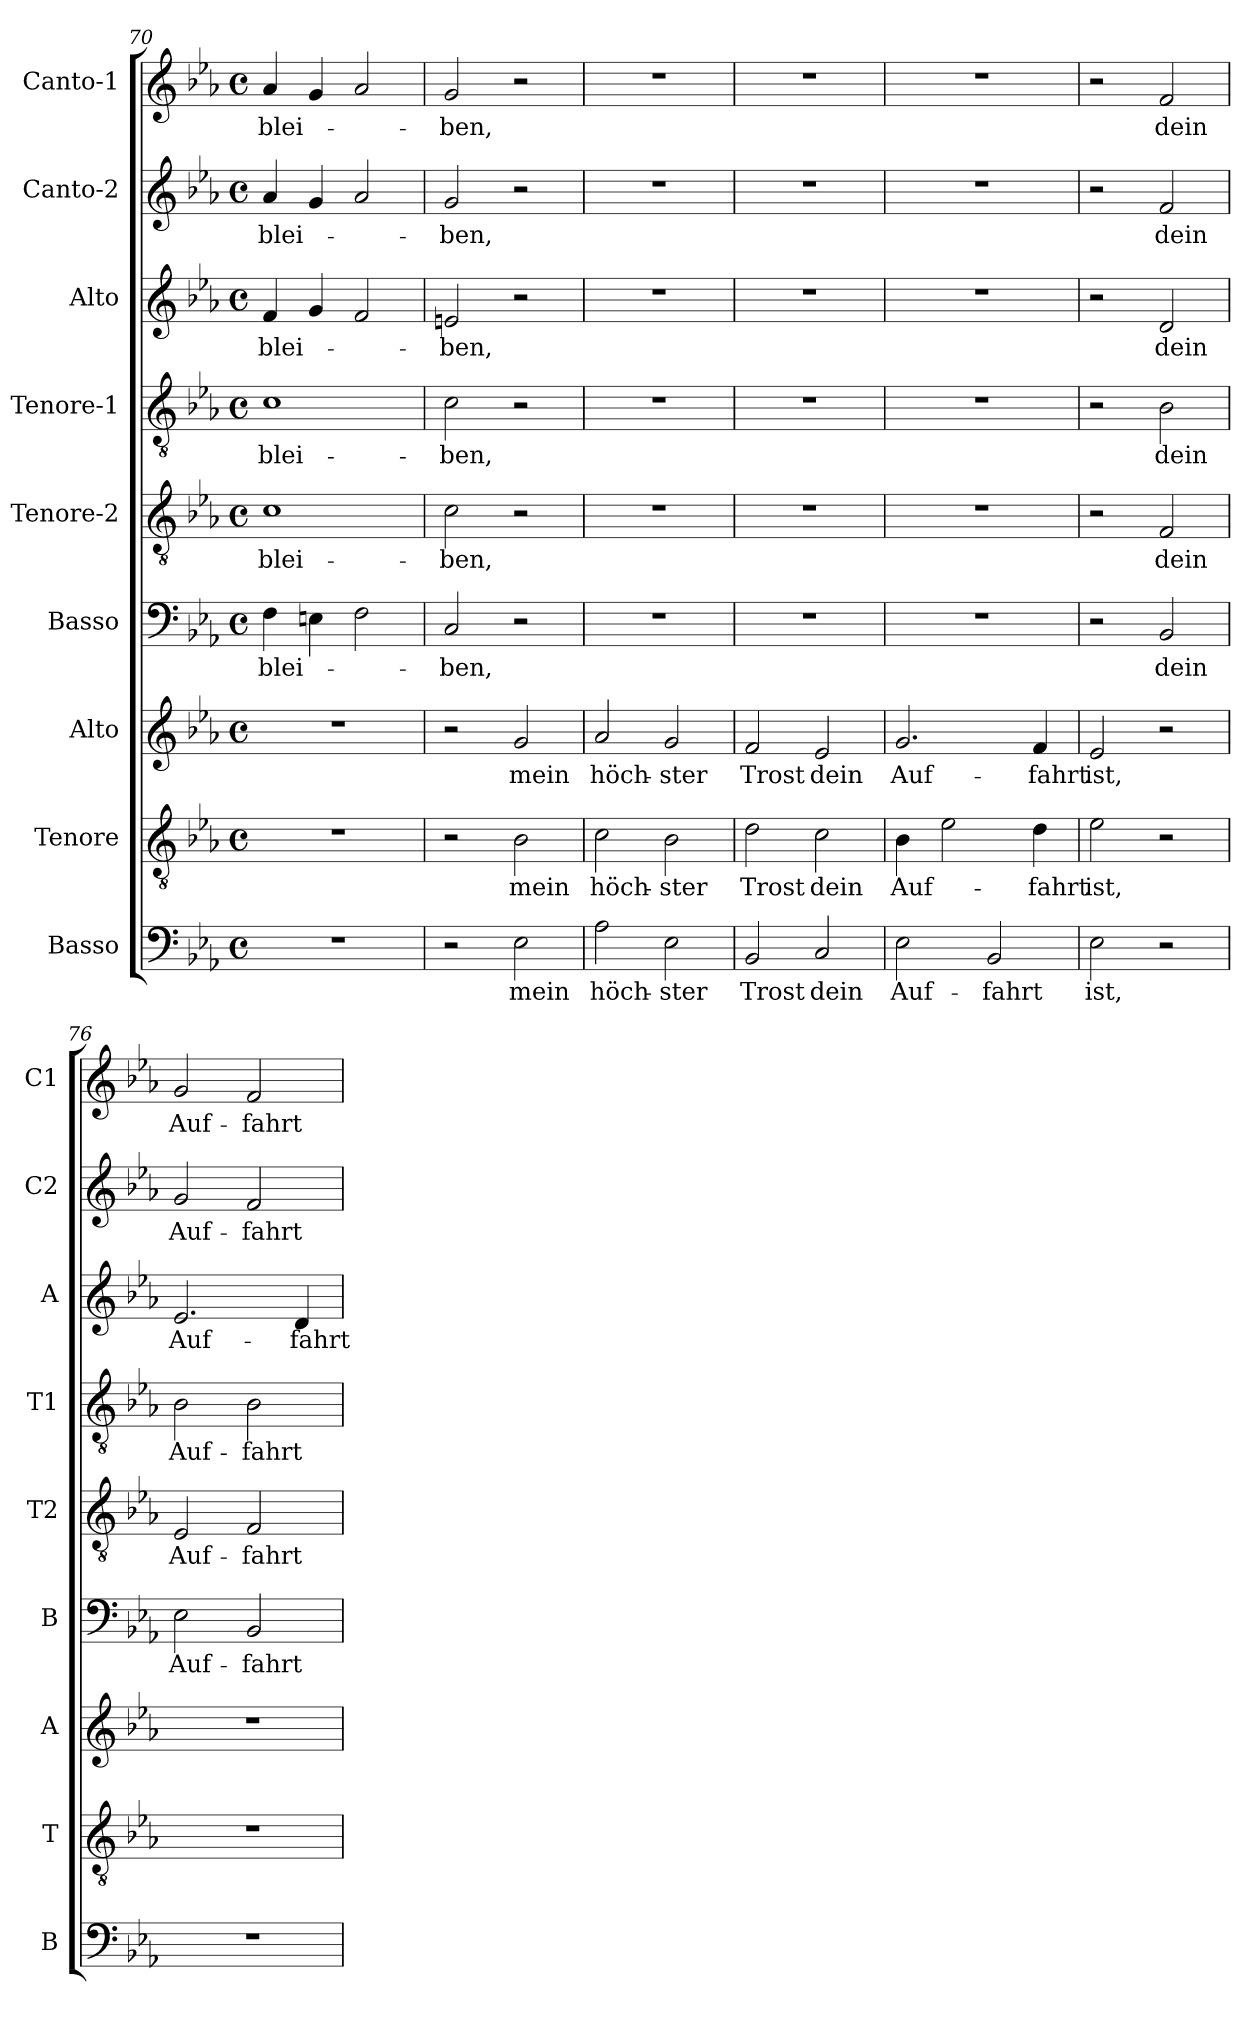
**kern	**text	**kern	**text	**kern	**text	**kern	**text	**kern	**text	**kern	**text	**kern	**text	**kern	**text	**kern	**text
*part9	*part9	*part8	*part8	*part7	*part7	*part6	*part6	*part5	*part5	*part4	*part4	*part3	*part3	*part2	*part2	*part1	*part1
*staff9	*staff9	*staff8	*staff8	*staff7	*staff7	*staff6	*staff6	*staff5	*staff5	*staff4	*staff4	*staff3	*staff3	*staff2	*staff2	*staff1	*staff1
*I"Basso	*	*I"Tenore	*	*I"Alto	*	*I"Basso	*	*I"Tenore-2	*	*I"Tenore-1	*	*I"Alto	*	*I"Canto-2	*	*I"Canto-1	*
*I'B	*	*I'T	*	*I'A	*	*I'B	*	*I'T2	*	*I'T1	*	*I'A	*	*I'C2	*	*I'C1	*
*clefF4	*	*clefGv2	*	*clefG2	*	*clefF4	*	*clefGv2	*	*clefGv2	*	*clefG2	*	*clefG2	*	*clefG2	*
*k[b-e-a-]	*	*k[b-e-a-]	*	*k[b-e-a-]	*	*k[b-e-a-]	*	*k[b-e-a-]	*	*k[b-e-a-]	*	*k[b-e-a-]	*	*k[b-e-a-]	*	*k[b-e-a-]	*
*E-:	*	*E-:	*	*E-:	*	*E-:	*	*E-:	*	*E-:	*	*E-:	*	*E-:	*	*E-:	*
*M4/4	*	*M4/4	*	*M4/4	*	*M4/4	*	*M4/4	*	*M4/4	*	*M4/4	*	*M4/4	*	*M4/4	*
*met(c)	*	*met(c)	*	*met(c)	*	*met(c)	*	*met(c)	*	*met(c)	*	*met(c)	*	*met(c)	*	*met(c)	*
=70	=70	=70	=70	=70	=70	=70	=70	=70	=70	=70	=70	=70	=70	=70	=70	=70	=70
!	!	!	!	!	!	!	!LO:LY:b	!	!LO:LY:b	!	!LO:LY:b	!	!LO:LY:b	!	!LO:LY:b	!	!LO:LY:b
1r	.	1r	.	1r	.	4F\	blei-	1c	blei-	1c	blei-	4f/	blei-	4a-/	blei-	4a-/	blei-
.	.	.	.	.	.	4En\	.	.	.	.	.	4g/	.	4g/	.	4g/	.
.	.	.	.	.	.	2F\	.	.	.	.	.	2f/	.	2a-/	.	2a-/	.
=71	=71	=71	=71	=71	=71	=71	=71	=71	=71	=71	=71	=71	=71	=71	=71	=71	=71
!	!	!	!	!	!	!	!LO:LY:b	!	!LO:LY:b	!	!LO:LY:b	!	!LO:LY:b	!	!LO:LY:b	!	!LO:LY:b
2r	.	2r	.	2r	.	2C/	-ben,	2c\	-ben,	2c\	-ben,	2en/	-ben,	2g/	-ben,	2g/	-ben,
!	!LO:LY:b	!	!LO:LY:b	!	!LO:LY:b	!	!	!	!	!	!	!	!	!	!	!	!
2E-\	mein	2B-\	mein	2g/	mein	2r	.	2r	.	2r	.	2r	.	2r	.	2r	.
=72	=72	=72	=72	=72	=72	=72	=72	=72	=72	=72	=72	=72	=72	=72	=72	=72	=72
!	!LO:LY:b	!	!LO:LY:b	!	!LO:LY:b	!	!	!	!	!	!	!	!	!	!	!	!
2A-\	höch-	2c\	höch-	2a-/	höch-	1r	.	1r	.	1r	.	1r	.	1r	.	1r	.
!	!LO:LY:b	!	!LO:LY:b	!	!LO:LY:b	!	!	!	!	!	!	!	!	!	!	!	!
2E-\	-ster	2B-\	-ster	2g/	-ster	.	.	.	.	.	.	.	.	.	.	.	.
=73	=73	=73	=73	=73	=73	=73	=73	=73	=73	=73	=73	=73	=73	=73	=73	=73	=73
!	!LO:LY:b	!	!LO:LY:b	!	!LO:LY:b	!	!	!	!	!	!	!	!	!	!	!	!
2BB-/	Trost	2d\	Trost	2f/	Trost	1r	.	1r	.	1r	.	1r	.	1r	.	1r	.
!	!LO:LY:b	!	!LO:LY:b	!	!LO:LY:b	!	!	!	!	!	!	!	!	!	!	!	!
2C/	dein	2c\	dein	2e-/	dein	.	.	.	.	.	.	.	.	.	.	.	.
=74	=74	=74	=74	=74	=74	=74	=74	=74	=74	=74	=74	=74	=74	=74	=74	=74	=74
!	!LO:LY:b	!	!LO:LY:b	!	!LO:LY:b	!	!	!	!	!	!	!	!	!	!	!	!
2E-\	Auf-	4B-\	Auf-	2.g/	Auf-	1r	.	1r	.	1r	.	1r	.	1r	.	1r	.
.	.	2e-\	.	.	.	.	.	.	.	.	.	.	.	.	.	.	.
!	!LO:LY:b	!	!	!	!	!	!	!	!	!	!	!	!	!	!	!	!
2BB-/	-fahrt	.	.	.	.	.	.	.	.	.	.	.	.	.	.	.	.
!	!	!	!LO:LY:b	!	!LO:LY:b	!	!	!	!	!	!	!	!	!	!	!	!
.	.	4d\	-fahrt	4f/	-fahrt	.	.	.	.	.	.	.	.	.	.	.	.
!!LO:PB:g=z
=75	=75	=75	=75	=75	=75	=75	=75	=75	=75	=75	=75	=75	=75	=75	=75	=75	=75
!	!LO:LY:b	!	!LO:LY:b	!	!LO:LY:b	!	!	!	!	!	!	!	!	!	!	!	!
2E-\	ist,	2e-\	ist,	2e-/	ist,	2r	.	2r	.	2r	.	2r	.	2r	.	2r	.
!	!	!	!	!	!	!	!LO:LY:b	!	!LO:LY:b	!	!LO:LY:b	!	!LO:LY:b	!	!LO:LY:b	!	!LO:LY:b
2r	.	2r	.	2r	.	2BB-/	dein	2F/	dein	2B-\	dein	2d/	dein	2f!/	dein	2f/	dein
=76	=76	=76	=76	=76	=76	=76	=76	=76	=76	=76	=76	=76	=76	=76	=76	=76	=76
!	!	!	!	!	!	!	!LO:LY:b	!	!LO:LY:b	!	!LO:LY:b	!	!LO:LY:b	!	!LO:LY:b	!	!LO:LY:b
1r	.	1r	.	1r	.	2E-\	Auf-	2E-/	Auf-	2B-\	Auf-	2.e-/	Auf-	2g!/	Auf-	2g/	Auf-
!	!	!	!	!	!	!	!LO:LY:b	!	!LO:LY:b	!	!LO:LY:b	!	!	!	!LO:LY:b	!	!LO:LY:b
.	.	.	.	.	.	2BB-/	-fahrt	2F/	-fahrt	2B-\	-fahrt	.	.	2f!/	-fahrt	2f/	-fahrt
!	!	!	!	!	!	!	!	!	!	!	!	!	!LO:LY:b	!	!	!	!
.	.	.	.	.	.	.	.	.	.	.	.	4d/	-fahrt	.	.	.	.
=	=	=	=	=	=	=	=	=	=	=	=	=	=	=	=	=	=
*-	*-	*-	*-	*-	*-	*-	*-	*-	*-	*-	*-	*-	*-	*-	*-	*-	*-
